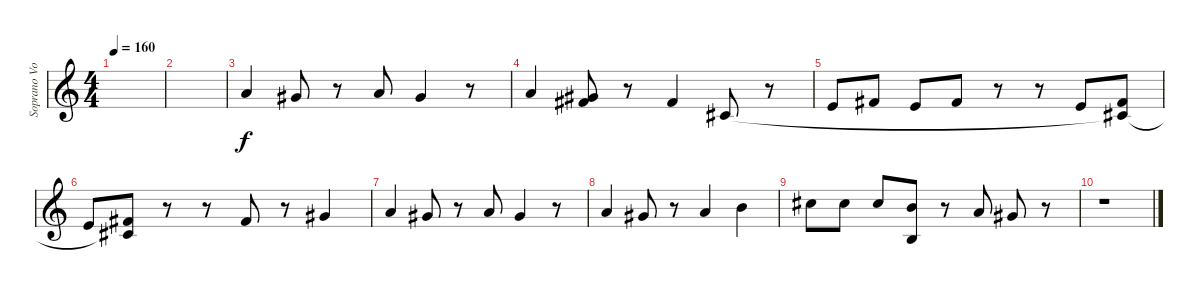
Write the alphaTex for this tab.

\track ("Soprano Voice" "Soprano Vo") {instrument voiceoohs}
\staff {score}
\tuning (E4 B3 G3 D3 A2 E2 B1) {hide}
\ts (4 4)
\tempo 160
\clef g2
\ks c
|
|
5.1.4 4.1.8 r.8 5.1.8 4.1.4 r.8 |
5.1.4 (4.1 7.2).8 r.8 2.1.4 2.2.8 r.8 |
0.1.8 2.1.8 0.1.8 2.1.8 r.8 r.8 0.1.8 (2.1 2.2{t}).8 |
0.1.8 (2.1 2.2{t}).8 r.8 r.8 2.1.8 r.8 4.1.4 |
5.1.4 4.1.8 r.8 5.1.8 4.1.4 r.8 |
5.1.4 4.1.8 r.8 5.1.4 7.1.4 |
9.1.8 9.1.8 9.1.8 (7.1 0.2).8 r.8 5.1.8 4.1.8 r.8 |
r.1
